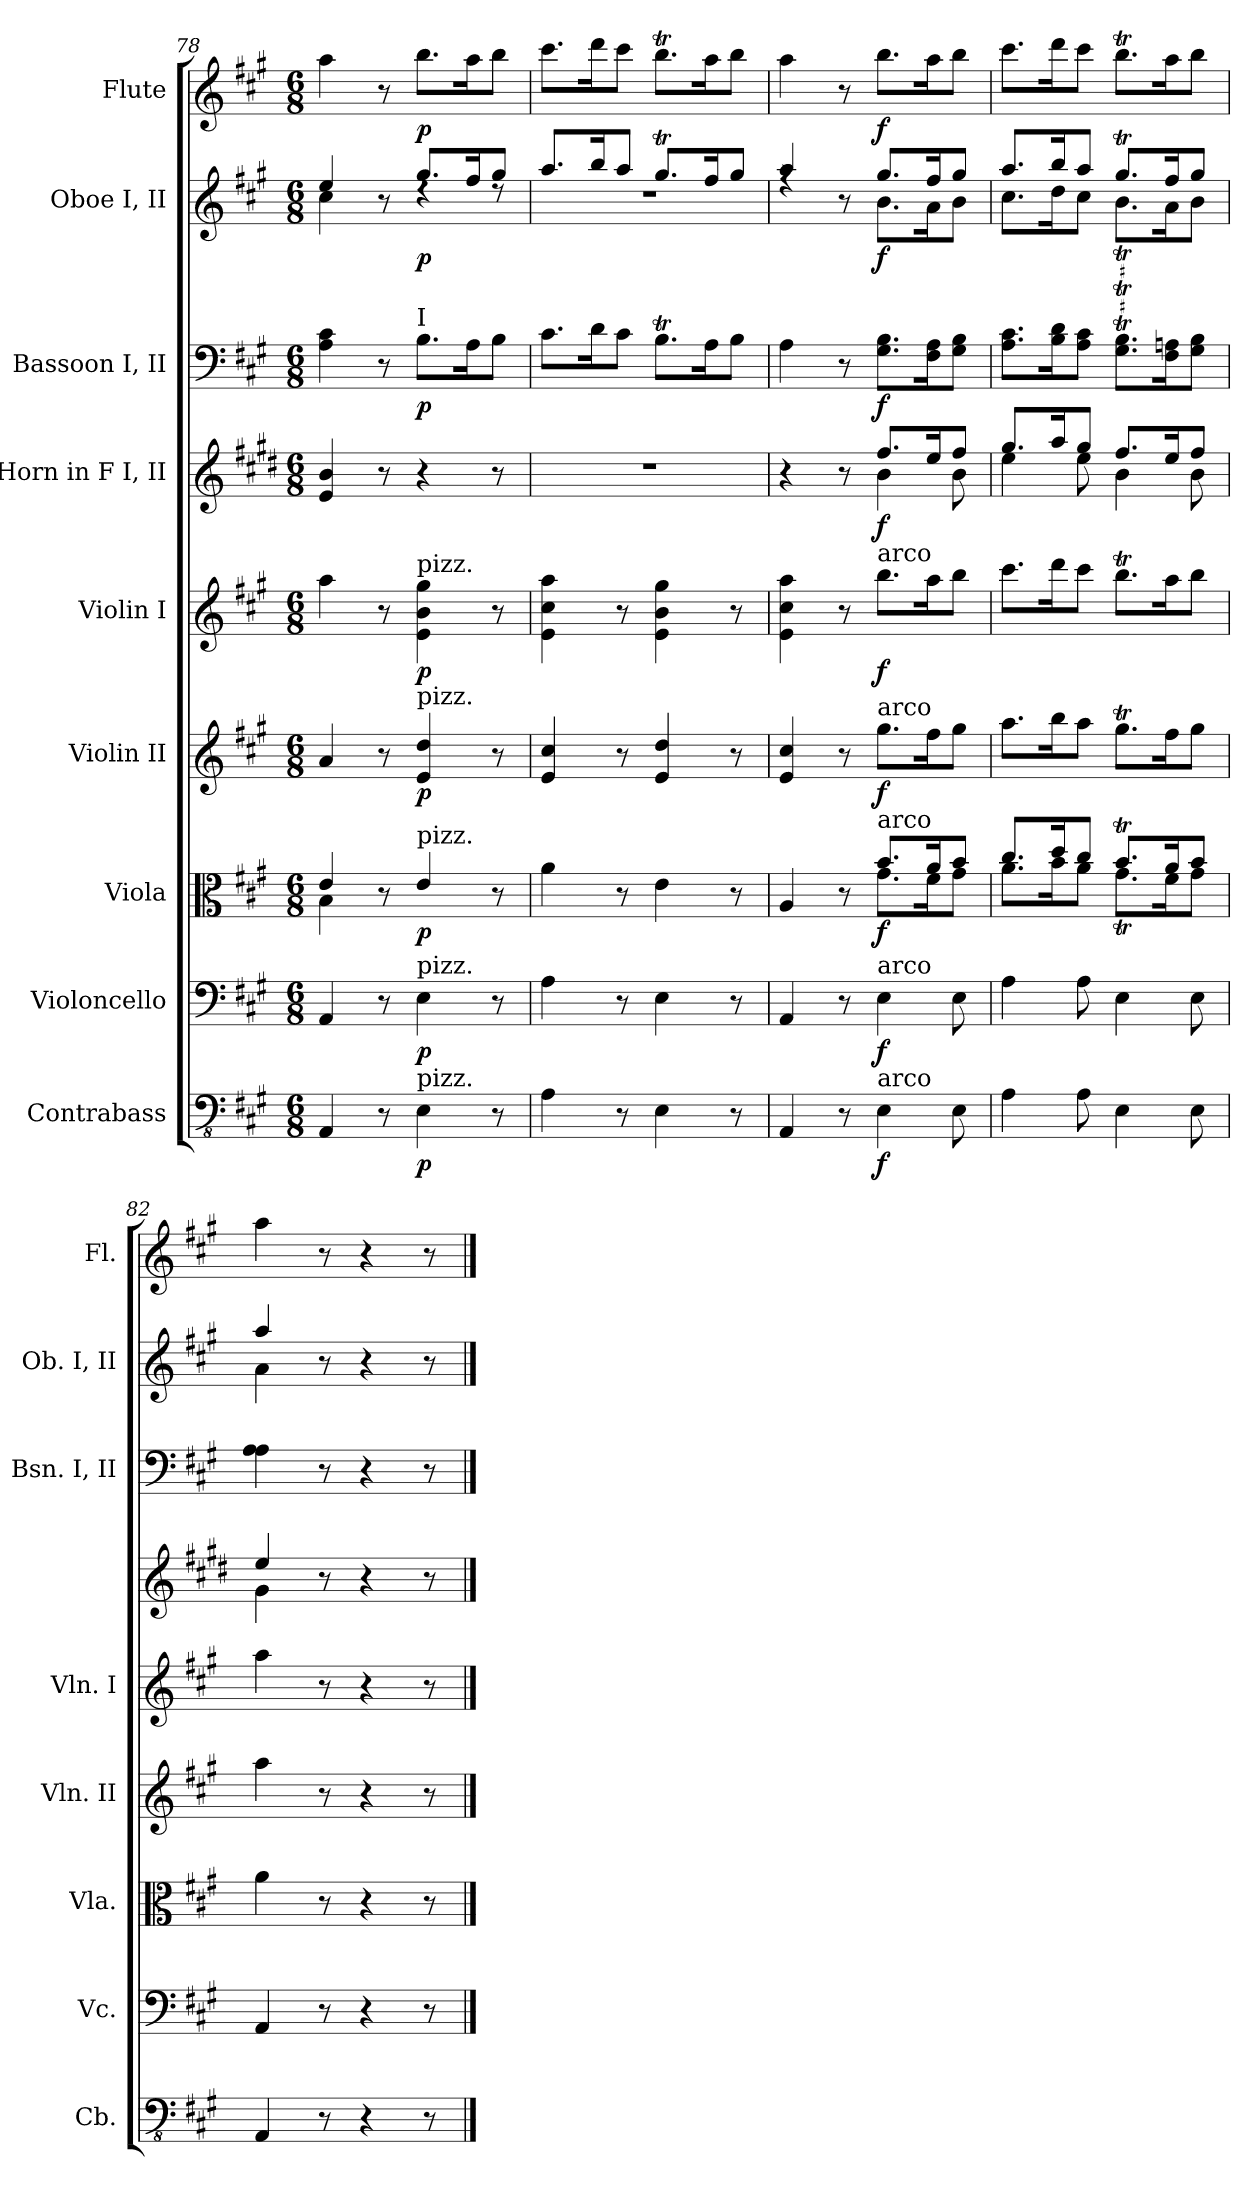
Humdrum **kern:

**kern	**dynam	**kern	**dynam	**kern	**dynam	**kern	**dynam	**kern	**dynam	**kern	**dynam	**kern	**dynam	**kern	**dynam	**kern	**dynam
*part9	*part9	*part8	*part8	*part7	*part7	*part6	*part6	*part5	*part5	*part4	*part4	*part3	*part3	*part2	*part2	*part1	*part1
*staff9	*staff9	*staff8	*staff8	*staff7	*staff7	*staff6	*staff6	*staff5	*staff5	*staff4	*staff4	*staff3	*staff3	*staff2	*staff2	*staff1	*staff1
*I"Contrabass	*	*I"Violoncello	*	*I"Viola	*	*I"Violin II	*	*I"Violin I	*	*I"Horn in F I, II	*	*I"Bassoon I, II	*	*I"Oboe I, II	*	*I"Flute	*
*I'Cb.	*	*I'Vc.	*	*I'Vla.	*	*I'Vln. II	*	*I'Vln. I	*	*	*	*I'Bsn. I, II	*	*I'Ob. I, II	*	*I'Fl.	*
!!LO:PB:g=z
*clefFv4	*	*clefF4	*	*clefC3	*	*clefG2	*	*clefG2	*	*clefG2	*	*clefF4	*	*clefG2	*	*clefG2	*
*	*	*	*	*	*	*	*	*	*	*ITrd4c7	*	*	*	*	*	*	*
*k[f#c#g#]	*	*k[f#c#g#]	*	*k[f#c#g#]	*	*k[f#c#g#]	*	*k[f#c#g#]	*	*k[f#c#g#]	*	*k[f#c#g#]	*	*k[f#c#g#]	*	*k[f#c#g#]	*
*M6/8	*	*M6/8	*	*M6/8	*	*M6/8	*	*M6/8	*	*M6/8	*	*M6/8	*	*M6/8	*	*M6/8	*
=78	=78	=78	=78	=78	=78	=78	=78	=78	=78	=78	=78	=78	=78	=78	=78	=78	=78
*	*	*	*	*^	*	*	*	*	*	*	*	*	*	*^	*	*	*
4AAA/	.	4AA/	.	4e/	4B\	.	4a/	.	4aa\	.	4A/ 4e/	.	4A\ 4c#\	.	4ee/	4cc#\	.	4aa\	.
8r	.	8r	.	8r	8ryy	.	8r	.	8r	.	8r	.	8r	.	8r	8ryy	.	8r	.
*	*	*	*	*	*	*	*	*	*	*	*	*	*	*	*	*	*	*MM102	*
!	!	!	!	!	!	!	!	!	!	!	!	!	!LO:TX:a:t=I	!	!	!	!	!	!
!	!	!	!	!	!	!	!	!	!LO:TX:a:t=pizz.	!	!	!	!	!	!	!	!	!	!
!	!	!	!	!	!	!	!LO:TX:a:t=pizz.	!	!	!	!	!	!	!	!	!	!	!	!
!	!	!	!	!LO:TX:a:t=pizz.	!	!	!	!	!	!	!	!	!	!	!	!	!	!	!
!	!	!LO:TX:a:t=pizz.	!	!	!	!	!	!	!	!	!	!	!	!	!	!	!	!	!
!LO:TX:a:t=pizz.	!	!	!	!	!	!	!	!	!	!	!	!	!	!	!	!	!	!	!
!	!LO:DY:b	!	!LO:DY:b	!	!	!LO:DY:b	!	!LO:DY:b	!	!LO:DY:b	!	!	!	!LO:DY:b	!	!	!LO:DY:b	!	!LO:DY:b
4EE\	p	4E\	p	4e/	4ryy	p	4e/ 4dd/	p	4e\ 4b\ 4gg#\	p	4r	.	8.B\L	p	8.gg#/L	4rdd	p	8.bb\L	p
.	.	.	.	.	.	.	.	.	.	.	.	.	16A\K	.	16ff#/K	.	.	16aa\K	.
8r	.	8r	.	8r	8ryy	.	8r	.	8r	.	8r	.	8B\J	.	8gg#/J	8rdd	.	8bb\J	.
*	*	*	*	*v	*v	*	*	*	*	*	*	*	*	*	*	*	*	*	*
=79	=79	=79	=79	=79	=79	=79	=79	=79	=79	=79	=79	=79	=79	=79	=79	=79	=79	=79
4AA\	.	4A\	.	4a\	.	4e/ 4cc#/	.	4e\ 4cc#\ 4aa\	.	2.r	.	8.c#\L	.	8.aa/L	2.rdd	.	8.ccc#\L	.
.	.	.	.	.	.	.	.	.	.	.	.	16d\K	.	16bb/K	.	.	16ddd\K	.
8r	.	8r	.	8r	.	8r	.	8r	.	.	.	8c#\J	.	8aa/J	.	.	8ccc#\J	.
4EE\	.	4E\	.	4e\	.	4e/ 4dd/	.	4e\ 4b\ 4gg#\	.	.	.	8.BT\L	.	8.gg#t/L	.	.	8.bbT\L	.
.	.	.	.	.	.	.	.	.	.	.	.	16A\K	.	16ff#/K	.	.	16aa\K	.
8r	.	8r	.	8r	.	8r	.	8r	.	.	.	8B\J	.	8gg#/J	.	.	8bb\J	.
=80	=80	=80	=80	=80	=80	=80	=80	=80	=80	=80	=80	=80	=80	=80	=80	=80	=80	=80
*	*	*	*	*^	*	*	*	*	*	*^	*	*	*	*	*	*	*	*
4AAA/	.	4AA/	.	4A/	4ryy	.	4e/ 4cc#/	.	4e\ 4cc#\ 4aa\	.	4r	4ryy	.	4A\	.	4aa/	4rff	.	4aa\	.
8r	.	8r	.	8r	8ryy	.	8r	.	8r	.	8r	8ryy	.	8r	.	8r	8ryy	.	8r	.
!	!	!	!	!	!	!	!	!	!LO:TX:a:t=arco	!	!	!	!	!	!	!	!	!	!	!
!	!	!	!	!	!	!	!LO:TX:a:t=arco	!	!	!	!	!	!	!	!	!	!	!	!	!
!	!	!	!	!LO:TX:a:t=arco	!	!	!	!	!	!	!	!	!	!	!	!	!	!	!	!
!	!	!LO:TX:a:t=arco	!	!	!	!	!	!	!	!	!	!	!	!	!	!	!	!	!	!
!LO:TX:a:t=arco	!	!	!	!	!	!	!	!	!	!	!	!	!	!	!	!	!	!	!	!
!	!LO:DY:b	!	!LO:DY:b	!	!	!LO:DY:b	!	!LO:DY:b	!	!LO:DY:b	!	!	!LO:DY:b	!	!LO:DY:b	!	!	!LO:DY:b	!	!LO:DY:b
4EE\	f	4E\	f	8.b/L	8.g#\L	f	8.gg#\L	f	8.bb\L	f	8.b/L	4e\	f	8.G#\ 8.B\L	f	8.gg#/L	8.b\L	f	8.bb\L	f
.	.	.	.	16a/K	16f#\K	.	16ff#\K	.	16aa\K	.	16a/K	.	.	16F#\ 16A\K	.	16ff#/K	16a\K	.	16aa\K	.
8EE\	.	8E\	.	8b/J	8g#\J	.	8gg#\J	.	8bb\J	.	8b/J	8e\	.	8G#\ 8B\J	.	8gg#/J	8b\J	.	8bb\J	.
=81	=81	=81	=81	=81	=81	=81	=81	=81	=81	=81	=81	=81	=81	=81	=81	=81	=81	=81	=81	=81
4AA\	.	4A\	.	8.cc#/L	8.a\L	.	8.aa\L	.	8.ccc#\L	.	8.cc#/L	4a\	.	8.A\ 8.c#\L	.	8.aa/L	8.cc#\L	.	8.ccc#\L	.
.	.	.	.	16dd/K	16b\K	.	16bb\K	.	16ddd\K	.	16dd/K	.	.	16B\ 16d\K	.	16bb/K	16dd\K	.	16ddd\K	.
8AA\	.	8A\	.	8cc#/J	8a\J	.	8aa\J	.	8ccc#\J	.	8cc#/J	8a\	.	8A\ 8c#\J	.	8aa/J	8cc#\J	.	8ccc#\J	.
4EE\	.	4E\	.	8.bT/L	8.g#t\L	.	8.gg#t\L	.	8.bbT\L	.	8.b/L	4e\	.	8.G#\T 8.B\TL	.	8.gg#t/L	8.bT\L	.	8.bbT\L	.
.	.	.	.	16a/K	16f#\K	.	16ff#\K	.	16aa\K	.	16a/K	.	.	16F#\ 16A\K	.	16ff#/K	16a\K	.	16aa\K	.
8EE\	.	8E\	.	8b/J	8g#\J	.	8gg#\J	.	8bb\J	.	8b/J	8e\	.	8G#\ 8B\J	.	8gg#/J	8b\J	.	8bb\J	.
*	*	*	*	*v	*v	*	*	*	*	*	*	*	*	*	*	*	*	*	*	*
=82	=82	=82	=82	=82	=82	=82	=82	=82	=82	=82	=82	=82	=82	=82	=82	=82	=82	=82	=82
4AAA/	.	4AA/	.	4a\	.	4aa\	.	4aa\	.	4a/	4c#\	.	4A\ 4A\	.	4aa/	4a\	.	4aa\	.
8r	.	8r	.	8r	.	8r	.	8r	.	8r	8ryy	.	8r	.	8r	8ryy	.	8r	.
4r	.	4r	.	4r	.	4r	.	4r	.	4r	4ryy	.	4r	.	4r	4ryy	.	4r	.
8r	.	8r	.	8r	.	8r	.	8r	.	8r	8ryy	.	8r	.	8r	8ryy	.	8r	.
*	*	*	*	*	*	*	*	*	*	*v	*v	*	*	*	*v	*v	*	*	*
==	==	==	==	==	==	==	==	==	==	==	==	==	==	==	==	==	==
*-	*-	*-	*-	*-	*-	*-	*-	*-	*-	*-	*-	*-	*-	*-	*-	*-	*-
